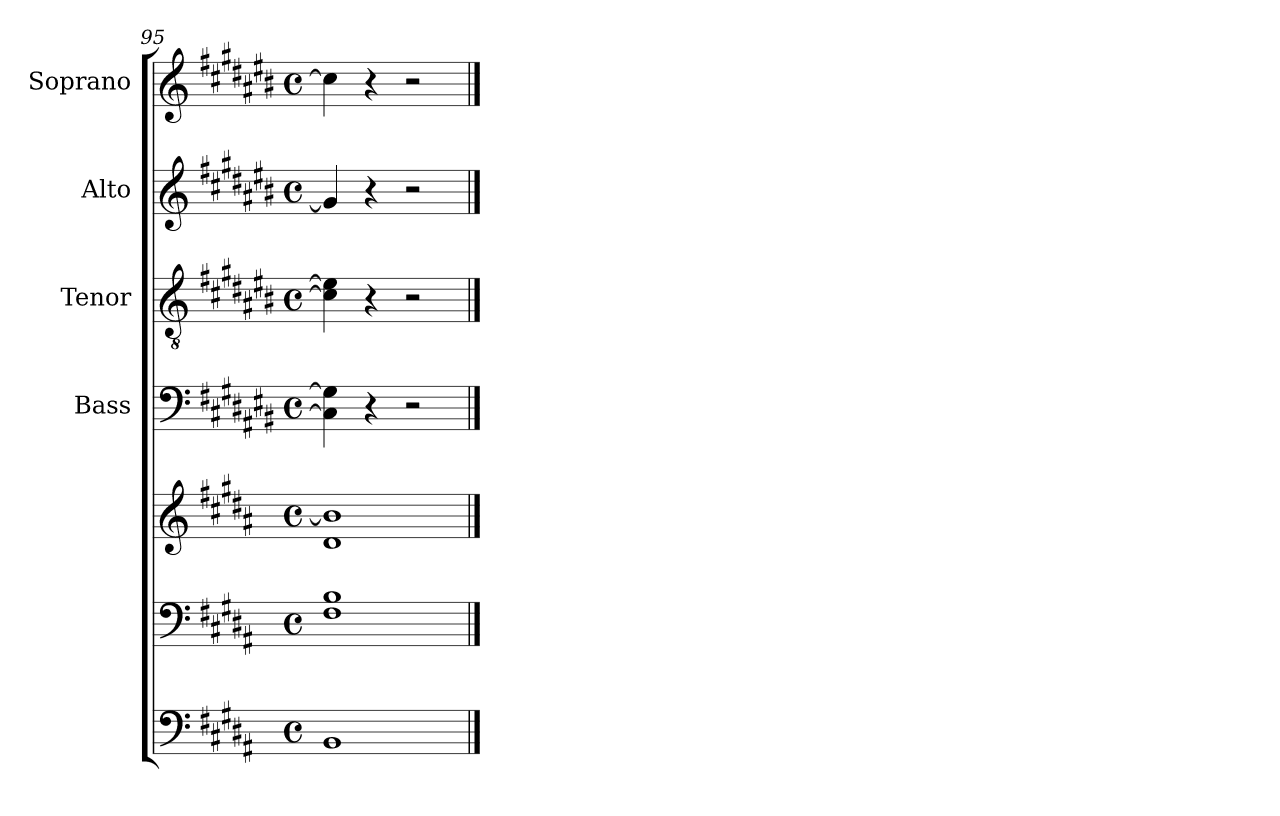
**kern	**kern	**kern	**kern	**kern	**kern	**kern
*part6	*part5	*part5	*part4	*part3	*part2	*part1
*staff7	*staff6	*staff5	*staff4	*staff3	*staff2	*staff1
*	*	*	*I"Bass	*I"Tenor	*I"Alto	*I"Soprano
*	*	*	*I'B	*I'T	*I'A	*I'S
*clefF4	*clefF4	*clefG2	*clefF4	*clefGv2	*clefG2	*clefG2
*	*	*	*ITrd1c2	*ITrd1c2	*ITrd1c2	*ITrd1c2
*k[f#c#g#d#a#]	*k[f#c#g#d#a#]	*k[f#c#g#d#a#]	*k[f#c#g#d#a#]	*k[f#c#g#d#a#]	*k[f#c#g#d#a#]	*k[f#c#g#d#a#]
*B:	*B:	*B:	*B:	*B:	*B:	*B:
*M4/4	*M4/4	*M4/4	*M4/4	*M4/4	*M4/4	*M4/4
*met(c)	*met(c)	*met(c)	*met(c)	*met(c)	*met(c)	*met(c)
=95	=95	=95	=95	=95	=95	=95
*	*^	*^	*	*	*	*
1BB	1B	1F#	1b]	1d#	4BB\] 4F#\]	4B\] 4d#\]	4f#/]	4b\]
.	.	.	.	.	4r	4r	4r	4r
.	.	.	.	.	2r	2r	2r	2r
*	*v	*v	*	*	*	*	*	*
*	*	*v	*v	*	*	*	*
==	==	==	==	==	==	==
*-	*-	*-	*-	*-	*-	*-
